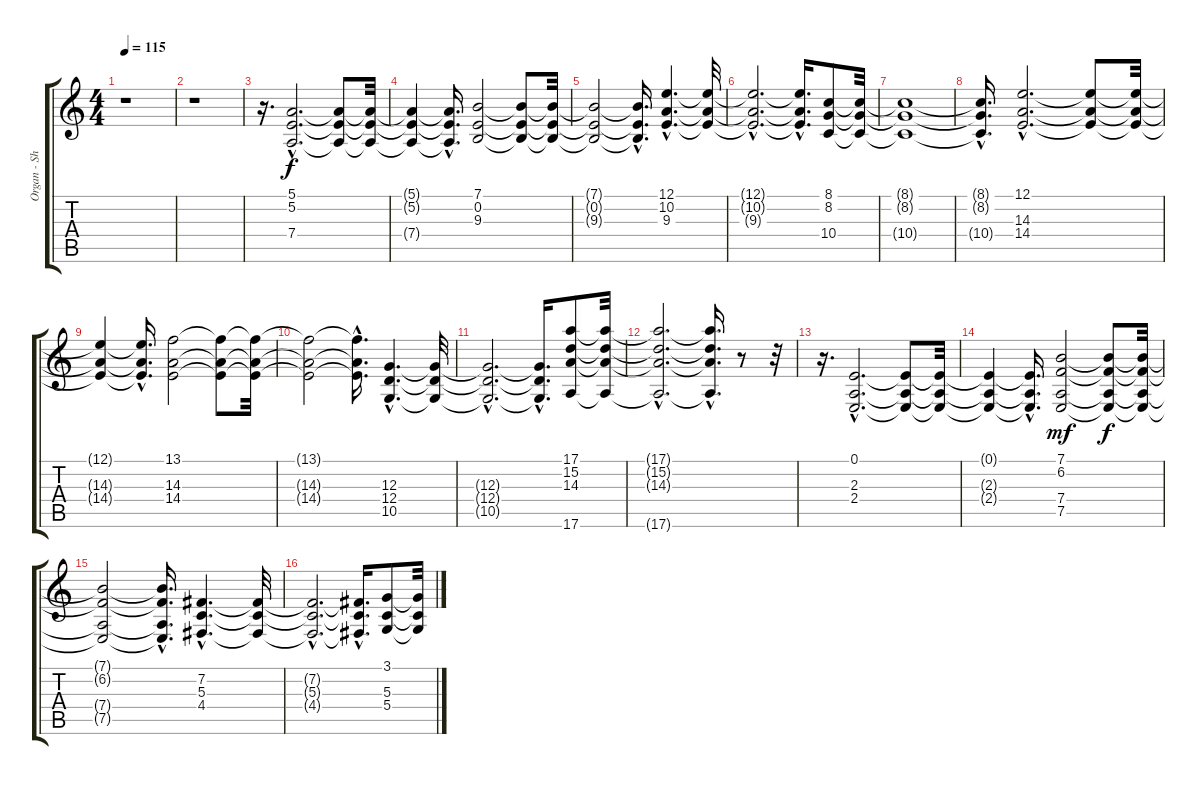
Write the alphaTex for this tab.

\track ("Organ - Sherinian" "Organ - Sh") {instrument percussiveorgan}
\staff {score tabs}
\tuning (E4 B3 G3 D3 A2 E2) {hide}
\ts (4 4)
\tempo 115
\clef g2
\ks c
r.1{dy f} |
r.1 |
r.16{d} (5.1{hac} 5.2{hac} 7.4{hac}).2{d volume 10 instrument percussiveorgan} (5.1{t} 5.2{t} 7.4{t}).8 (5.1{t} 5.2{t} 7.4{t}).32 |
(5.1{t} 5.2{t} 7.4{t}).4 (5.1{hac t} 5.2{hac t} 7.4{hac t}).16{d} (7.1 0.2 9.3).2 (7.1{t} 0.2{t} 9.3{t}).8 (7.1{t} 0.2{t} 9.3{t}).32 |
(7.1{t} 0.2{t} 9.3{t}).2 (7.1{t} 0.2{t} 9.3{hac t}).16{d} (12.1{hac} 10.2{hac} 9.3{hac}).4{d} (12.1{t} 10.2{t} 9.3{t}).32 |
(12.1{hac t} 10.2{hac t} 9.3{hac t}).2{d} (12.1{hac t} 10.2{hac t} 9.3{hac t}).16{d} (8.1 8.2 10.4).8 (8.1{t} 8.2{t} 10.4{t}).32 |
(8.1{t} 8.2{t} 10.4{t}).1 |
(8.1{hac t} 8.2{hac t} 10.4{hac t}).16{d} (12.1{hac} 14.3{hac} 14.4{hac}).2{d} (12.1{t} 14.3{t} 14.4{t}).8 (12.1{t} 14.3{t} 14.4{t}).32 |
(12.1{t} 14.3{t} 14.4{t}).4 (12.1{hac t} 14.3{hac t} 14.4{hac t}).16{d} (13.1 14.3 14.4).2 (13.1{t} 14.3{t} 14.4{t}).8 (13.1{t} 14.3{t} 14.4{t}).32 |
(13.1{t} 14.3{t} 14.4{t}).2 (13.1{hac t} 14.3{hac t} 14.4{hac t}).16{d} (12.3{hac} 12.4{hac} 10.5{hac}).4{d} (12.3{t} 12.4{t} 10.5{t}).32 |
(12.3{hac t} 12.4{hac t} 10.5{hac t}).2{d} (12.3{hac t} 12.4{hac t} 10.5{hac t}).16{d} (17.1 15.2 14.3 17.6).8 (17.1{t} 15.2{t} 14.3{t} 17.6{t}).32 |
(17.1{hac t} 15.2{hac t} 14.3{hac t} 17.6{hac t}).2{d} (17.1{hac t} 15.2{hac t} 14.3{hac t} 17.6{hac t}).16{d} r.8 r.32 |
r.16{d} (0.1{hac} 2.3{hac} 2.4{hac}).2{d} (0.1{t} 2.3{t} 2.4{t}).8 (0.1{t} 2.3{t} 2.4{t}).32 |
(0.1{t} 2.3{t} 2.4{t}).4 (0.1{hac t} 2.3{hac t} 2.4{hac t}).16{d} (7.1 6.2 7.4 7.5).2{dy mf} (7.1{t} 6.2{t} 7.4{t} 7.5{t}).8{dy f} (7.1{t} 6.2{t} 7.4{t} 7.5{t}).32 |
(7.1{t} 6.2{t} 7.4{t} 7.5{t}).2 (7.1{hac t} 6.2{hac t} 7.4{hac t} 7.5{hac t}).16{d} (7.2{hac} 5.3{hac} 4.4{hac}).4{d} (7.2{t} 5.3{t} 4.4{t}).32 |
(7.2{hac t} 5.3{hac t} 4.4{hac t}).2{d} (7.2{hac t} 5.3{hac t} 4.4{hac t}).16{d} (3.1 5.3 5.4).8 (3.1{t} 5.3{t} 5.4{t}).32
